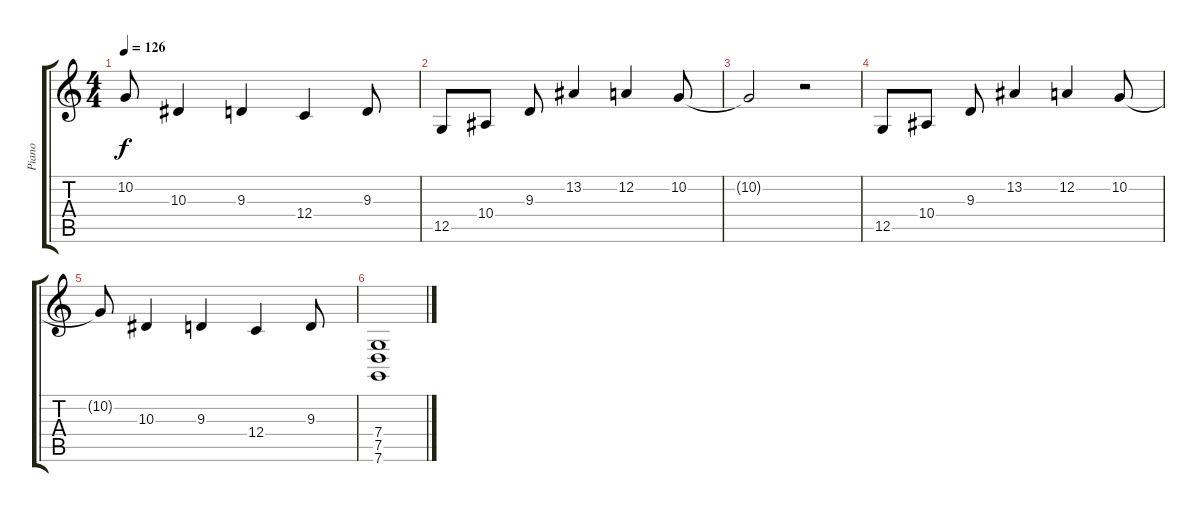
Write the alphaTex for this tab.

\track ("Piano" "Piano") {instrument acousticgrandpiano}
\staff {score tabs}
\tuning (D4 A3 F3 C3 G2 C2) {hide}
\ts (4 4)
\tempo 126
\clef g2
\ks c
10.2{t}.8{dy f} 10.3.4 9.3.4 12.4.4 9.3.8 |
12.5.8 10.4.8 9.3.8 13.2.4 12.2.4 10.2.8 |
10.2{t}.2 r.2 |
12.5.8 10.4.8 9.3.8 13.2.4 12.2.4 10.2.8 |
10.2{t}.8 10.3.4 9.3.4 12.4.4 9.3.8 |
(7.4 7.5 7.6).1
